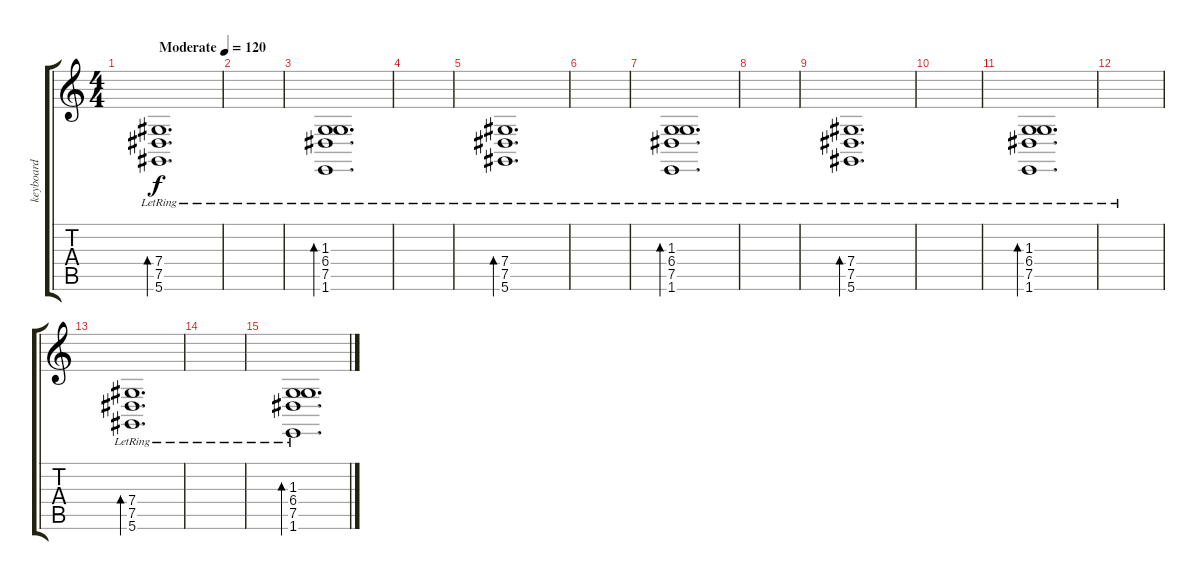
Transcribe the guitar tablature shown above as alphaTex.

\track ("keyboard" "keyboard") {instrument fx6goblins}
\staff {score tabs}
\tuning (Eb4 Bb3 Gb3 Db3 Ab2 Eb2) {hide}
\ts (4 4)
\tempo (120 "Moderate")
\clef g2
\ks c
(7.4{lr} 7.5{lr} 5.6{lr}).1{d bd 240 dy f instrument fx6goblins} |
|
(1.3{lr} 6.4{lr} 7.5{lr} 1.6{lr}).1{d bd 240} |
|
(7.4{lr} 7.5{lr} 5.6{lr}).1{d bd 240} |
|
(1.3{lr} 6.4{lr} 7.5{lr} 1.6{lr}).1{d bd 240} |
|
(7.4{lr} 7.5{lr} 5.6{lr}).1{d bd 240} |
|
(1.3{lr} 6.4{lr} 7.5{lr} 1.6{lr}).1{d bd 240} |
|
(7.4{lr} 7.5{lr} 5.6{lr}).1{d bd 240} |
|
(1.3{lr} 6.4{lr} 7.5{lr} 1.6{lr}).1{d bd 240}
